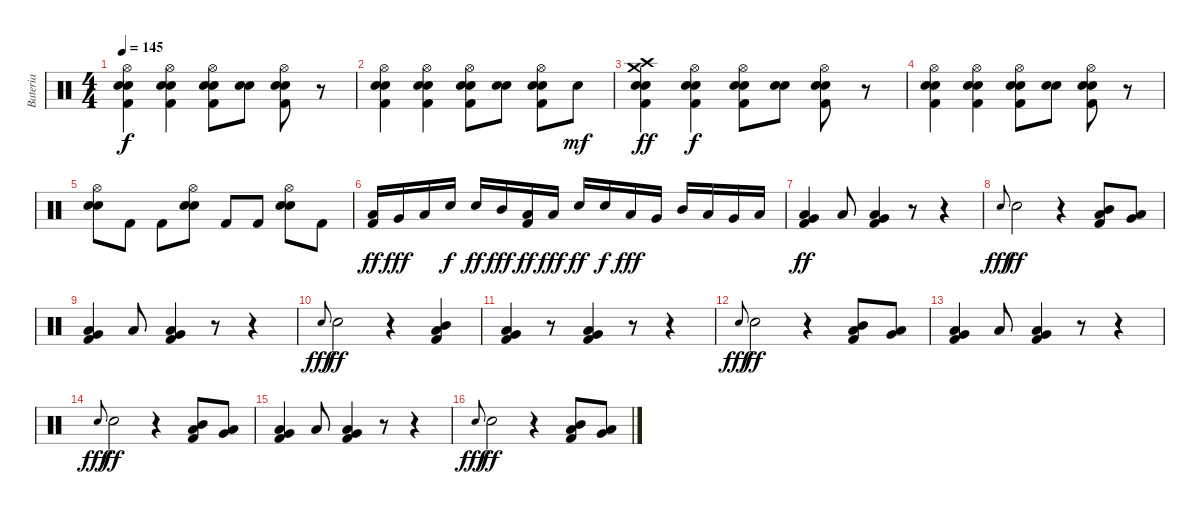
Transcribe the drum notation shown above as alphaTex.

\track ("Bateria" "Bateria") {instrument percussion}
\staff {score}
\articulation defaults
\ts (4 4)
\tempo 145
\clef neutral
\ks c
("Hi-Hat (open)" "Snare (hit) 2" "Electric Snare (hit)" "Kick (hit) 2").4{dy f} ("Hi-Hat (open)" "Snare (hit) 2" "Electric Snare (hit)" "Kick (hit) 2").4 ("Hi-Hat (open)" "Snare (hit) 2" "Electric Snare (hit)" "Kick (hit) 2").8 ("Snare (hit) 2" "Electric Snare (hit)").8 ("Hi-Hat (open)" "Snare (hit) 2" "Electric Snare (hit)" "Kick (hit) 2").8 r.8 |
("Hi-Hat (open)" "Snare (hit) 2" "Electric Snare (hit)" "Kick (hit) 2").4 ("Hi-Hat (open)" "Snare (hit) 2" "Electric Snare (hit)" "Kick (hit) 2").4 ("Hi-Hat (open)" "Snare (hit) 2" "Electric Snare (hit)" "Kick (hit) 2").8 ("Snare (hit) 2" "Electric Snare (hit)").8 ("Hi-Hat (open)" "Snare (hit) 2" "Electric Snare (hit)" "Kick (hit) 2").8 "Snare (hit) 2".8{dy mf} |
("Crash high (hit)" "Crash medium (hit)" "Snare (hit) 2" "Electric Snare (hit)" "Kick (hit) 2").4{dy ff} ("Hi-Hat (open)" "Snare (hit) 2" "Electric Snare (hit)" "Kick (hit) 2").4{dy f} ("Hi-Hat (open)" "Snare (hit) 2" "Electric Snare (hit)" "Kick (hit) 2").8 ("Snare (hit) 2" "Electric Snare (hit)").8 ("Hi-Hat (open)" "Snare (hit) 2" "Electric Snare (hit)" "Kick (hit) 2").8 r.8 |
("Hi-Hat (open)" "Snare (hit) 2" "Electric Snare (hit)" "Kick (hit) 2").4 ("Hi-Hat (open)" "Snare (hit) 2" "Electric Snare (hit)" "Kick (hit) 2").4 ("Hi-Hat (open)" "Snare (hit) 2" "Electric Snare (hit)" "Kick (hit) 2").8 ("Snare (hit) 2" "Electric Snare (hit)").8 ("Hi-Hat (open)" "Snare (hit) 2" "Electric Snare (hit)" "Kick (hit) 2").8 r.8 |
("Hi-Hat (open)" "Snare (hit) 2" "Electric Snare (hit)").8 "Kick (hit) 2".8 "Kick (hit) 2".8 ("Hi-Hat (open)" "Snare (hit) 2" "Electric Snare (hit)").8 "Kick (hit) 2".8 "Kick (hit) 2".8 ("Hi-Hat (open)" "Snare (hit) 2" "Electric Snare (hit)").8 "Kick (hit) 2".8 |
("Low Floor Tom (hit)" "Kick (hit) 2").16{dy ff} "Very Low Tom (hit)".16{dy fff} "Low Tom (hit)".16 "Snare (hit) 2".16{dy f} "Snare (hit) 2".16{dy ff} "Mid Tom (hit)".16{dy fff} ("Low Tom (hit)" "Kick (hit) 2").16{dy ff} "Low Floor Tom (hit)".16{dy fff} "Snare (hit) 2".16{dy ff} "Snare (hit) 2".16{dy f} "Low Tom (hit)".16{dy fff} "Very Low Tom (hit)".16 "Mid Tom (hit)".16 "Low Tom (hit)".16 "Very Low Tom (hit)".16 "Low Floor Tom (hit)".16 |
("Low Tom (hit)" "Very Low Tom (hit)" "Kick (hit) 2").4{dy ff} "Low Tom (hit)".8 ("Low Tom (hit)" "Very Low Tom (hit)" "Kick (hit) 2").4 r.8 r.4 |
"Snare (hit) 2".8{gr onbeat dy fff} "Snare (hit) 2".2{dy ff} r.4 ("Mid Tom (hit)" "Low Tom (hit)" "Kick (hit) 2").8 ("Low Tom (hit)" "Very Low Tom (hit)").8 |
("Low Tom (hit)" "Very Low Tom (hit)" "Kick (hit) 2").4 "Low Tom (hit)".8 ("Low Tom (hit)" "Very Low Tom (hit)" "Kick (hit) 2").4 r.8 r.4 |
"Snare (hit) 2".8{gr onbeat dy fff} "Snare (hit) 2".2{dy ff} r.4 ("Mid Tom (hit)" "Low Tom (hit)" "Kick (hit) 2").4 |
("Low Tom (hit)" "Very Low Tom (hit)" "Kick (hit) 2").4 r.8 ("Low Tom (hit)" "Very Low Tom (hit)" "Kick (hit) 2").4 r.8 r.4 |
"Snare (hit) 2".8{gr onbeat dy fff} "Snare (hit) 2".2{dy ff} r.4 ("Mid Tom (hit)" "Low Tom (hit)" "Kick (hit) 2").8 ("Low Tom (hit)" "Very Low Tom (hit)").8 |
("Low Tom (hit)" "Very Low Tom (hit)" "Kick (hit) 2").4 "Low Tom (hit)".8 ("Low Tom (hit)" "Very Low Tom (hit)" "Kick (hit) 2").4 r.8 r.4 |
"Snare (hit) 2".8{gr onbeat dy fff} "Snare (hit) 2".2{dy ff} r.4 ("Mid Tom (hit)" "Low Tom (hit)" "Kick (hit) 2").8 ("Low Tom (hit)" "Very Low Tom (hit)").8 |
("Low Tom (hit)" "Very Low Tom (hit)" "Kick (hit) 2").4 "Low Tom (hit)".8 ("Low Tom (hit)" "Very Low Tom (hit)" "Kick (hit) 2").4 r.8 r.4 |
"Snare (hit) 2".8{gr onbeat dy fff} "Snare (hit) 2".2{dy ff} r.4 ("Mid Tom (hit)" "Low Tom (hit)" "Kick (hit) 2").8 ("Low Tom (hit)" "Very Low Tom (hit)").8
